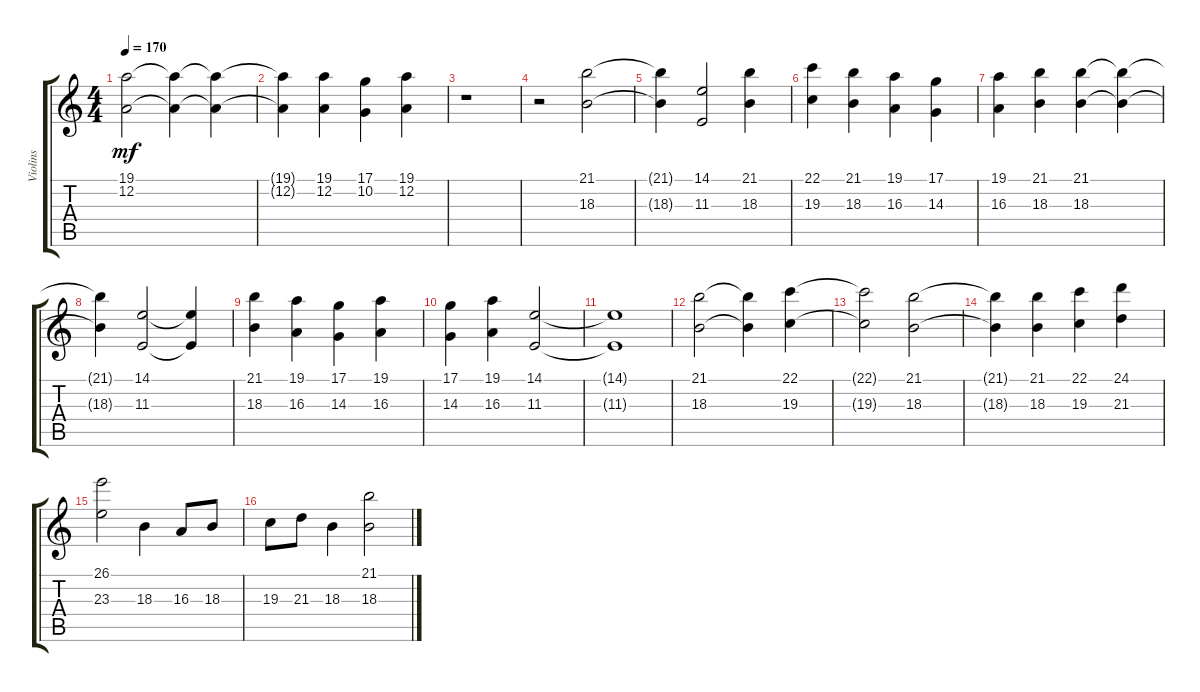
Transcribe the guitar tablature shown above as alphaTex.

\track ("Violins" "Violins") {instrument synthstrings1}
\staff {score tabs}
\tuning (D4 A3 F3 C3 G2 C2) {hide}
\ts (4 4)
\tempo 170
\clef g2
\ks c
(19.1{t} 12.2{t}).2{dy mf} (19.1{t} 12.2{t}).4 (19.1{t} 12.2{t}).4 |
(19.1{t} 12.2{t}).4 (19.1 12.2).4 (17.1 10.2).4 (19.1 12.2).4 |
r.1 |
r.2 (21.1 18.3).2 |
(21.1{t} 18.3{t}).4 (14.1 11.3).2 (21.1 18.3).4 |
(22.1 19.3).4 (21.1 18.3).4 (19.1 16.3).4 (17.1 14.3).4 |
(19.1 16.3).4 (21.1 18.3).4 (21.1 18.3).4 (21.1{t} 18.3{t}).4 |
(21.1{t} 18.3{t}).4 (14.1 11.3).2 (14.1{t} 11.3{t}).4 |
(21.1 18.3).4 (19.1 16.3).4 (17.1 14.3).4 (19.1 16.3).4 |
(17.1 14.3).4 (19.1 16.3).4 (14.1 11.3).2 |
(14.1{t} 11.3{t}).1 |
(21.1 18.3).2 (21.1{t} 18.3{t}).4 (22.1 19.3).4 |
(22.1{t} 19.3{t}).2 (21.1 18.3).2 |
(21.1{t} 18.3{t}).4 (21.1 18.3).4 (22.1 19.3).4 (24.1 21.3).4 |
(26.1 23.3).2 18.3.4 16.3.8 18.3.8 |
19.3.8 21.3.8 18.3.4 (21.1 18.3).2
